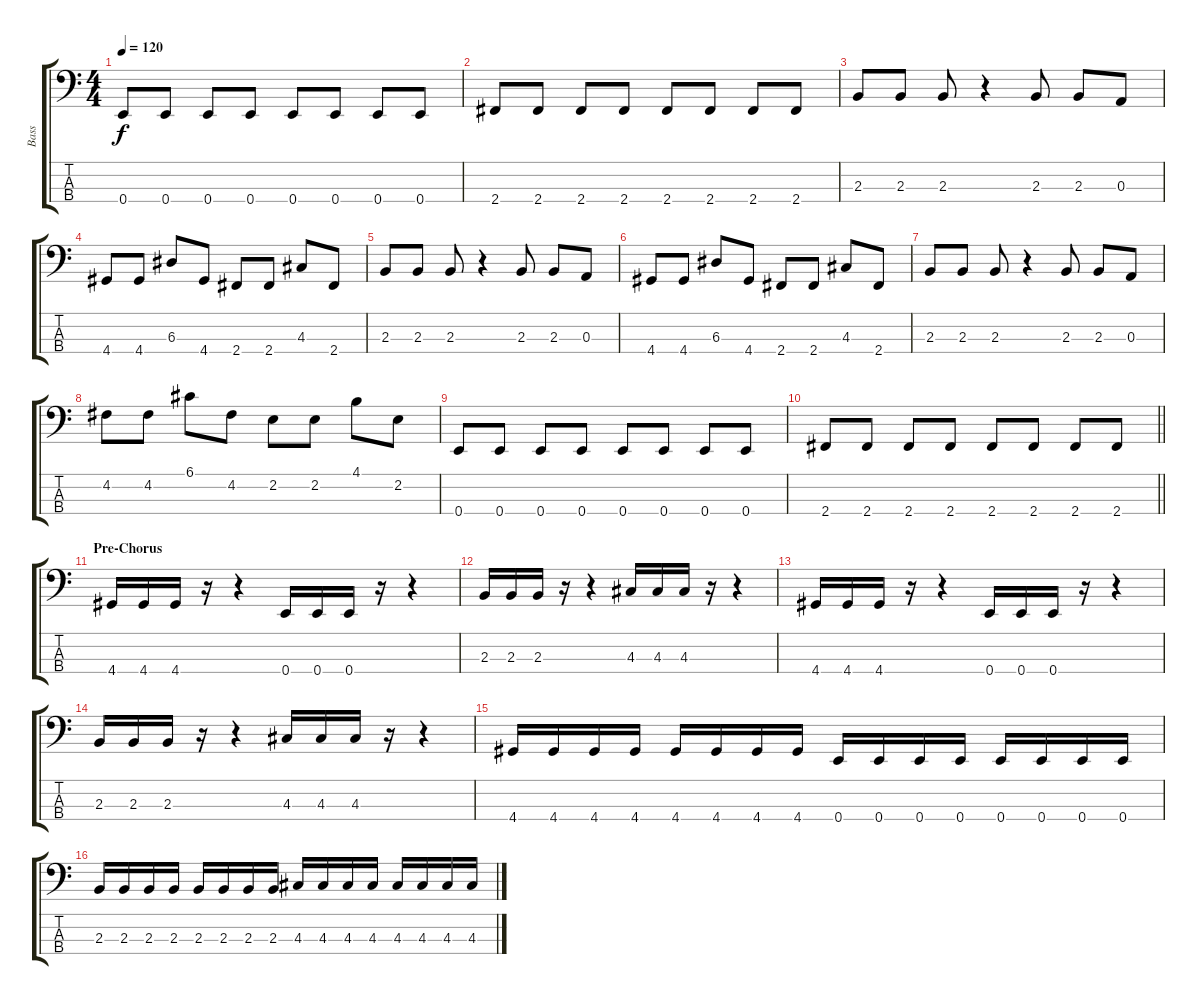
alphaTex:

\track ("Bass" "Bass") {instrument electricbasspick}
\staff {score tabs}
\tuning (G2 D2 A1 E1) {hide}
\ts (4 4)
\tempo 120
\clef f4
\ks c
0.4.8{dy f} 0.4.8 0.4.8 0.4.8 0.4.8 0.4.8 0.4.8 0.4.8 |
2.4.8 2.4.8 2.4.8 2.4.8 2.4.8 2.4.8 2.4.8 2.4.8 |
2.3.8 2.3.8 2.3.8 r.4 2.3.8 2.3.8 0.3.8 |
4.4.8 4.4.8 6.3.8 4.4.8 2.4.8 2.4.8 4.3.8 2.4.8 |
2.3.8 2.3.8 2.3.8 r.4 2.3.8 2.3.8 0.3.8 |
4.4.8 4.4.8 6.3.8 4.4.8 2.4.8 2.4.8 4.3.8 2.4.8 |
2.3.8 2.3.8 2.3.8 r.4 2.3.8 2.3.8 0.3.8 |
4.2.8 4.2.8 6.1.8 4.2.8 2.2.8 2.2.8 4.1.8 2.2.8 |
0.4.8 0.4.8 0.4.8 0.4.8 0.4.8 0.4.8 0.4.8 0.4.8 |
\barLineRight lightlight
2.4.8 2.4.8 2.4.8 2.4.8 2.4.8 2.4.8 2.4.8 2.4.8 |
\section ("" "Pre-Chorus")
4.4.16 4.4.16 4.4.16 r.16 r.4 0.4.16 0.4.16 0.4.16 r.16 r.4 |
2.3.16 2.3.16 2.3.16 r.16 r.4 4.3.16 4.3.16 4.3.16 r.16 r.4 |
4.4.16 4.4.16 4.4.16 r.16 r.4 0.4.16 0.4.16 0.4.16 r.16 r.4 |
2.3.16 2.3.16 2.3.16 r.16 r.4 4.3.16 4.3.16 4.3.16 r.16 r.4 |
4.4.16 4.4.16 4.4.16 4.4.16 4.4.16 4.4.16 4.4.16 4.4.16 0.4.16 0.4.16 0.4.16 0.4.16 0.4.16 0.4.16 0.4.16 0.4.16 |
2.3.16 2.3.16 2.3.16 2.3.16 2.3.16 2.3.16 2.3.16 2.3.16 4.3.16 4.3.16 4.3.16 4.3.16 4.3.16 4.3.16 4.3.16 4.3.16
